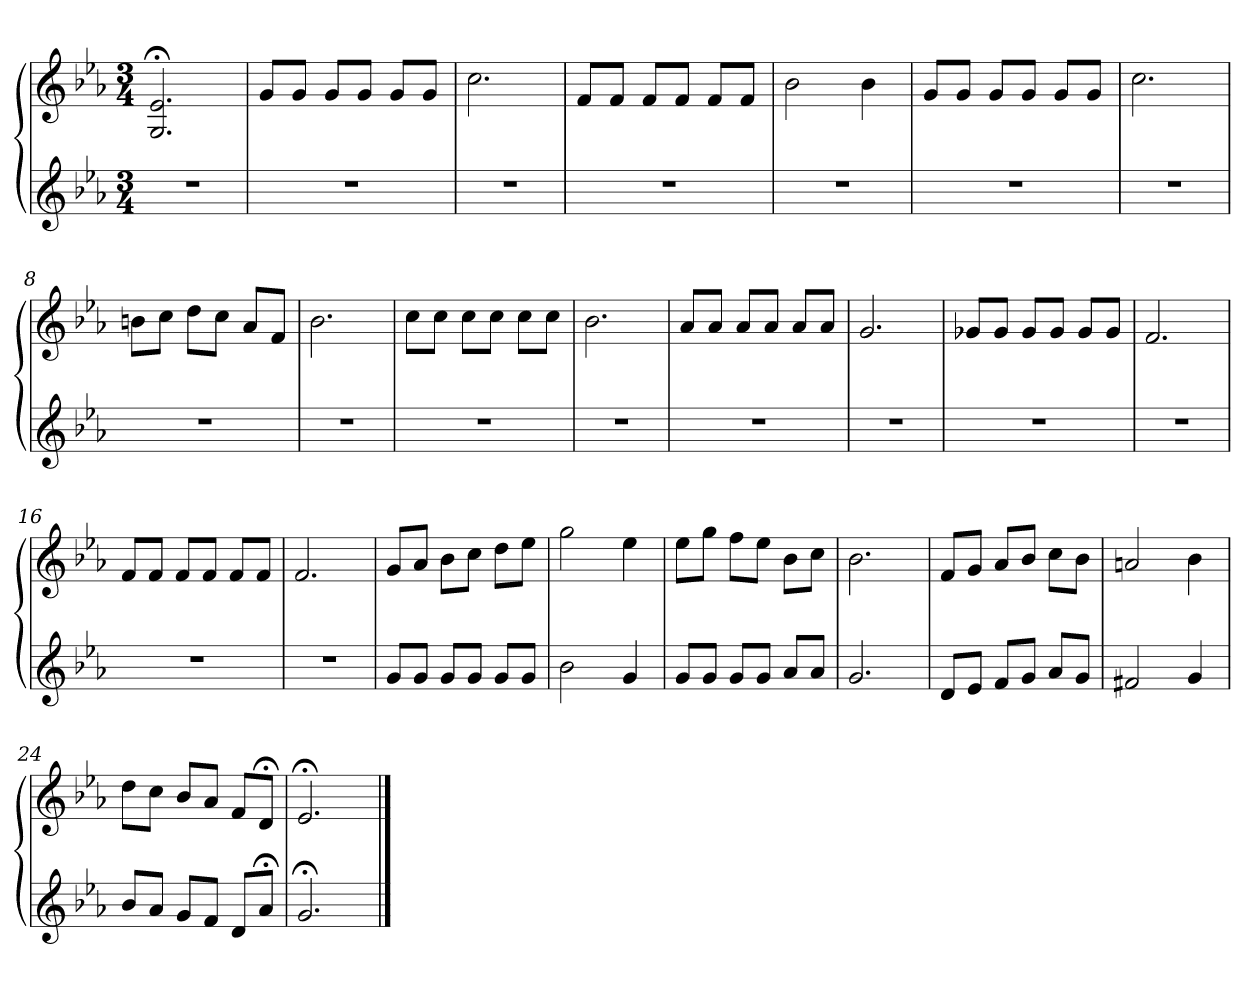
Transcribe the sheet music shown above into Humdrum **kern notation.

**kern	**kern
*part1	*part1
*staff2	*staff1
*clefG2	*clefG2
*k[b-e-a-]	*k[b-e-a-]
*M3/4	*M3/4
=1	=1
2.r	2.G;</ 2.e-;</
=2	=2
2.r	8g/L
.	8g/J
.	8g/L
.	8g/J
.	8g/L
.	8g/J
=3	=3
2.r	2.cc\
=4	=4
2.r	8f/L
.	8f/J
.	8f/L
.	8f/J
.	8f/L
.	8f/J
=5	=5
2.r	2b-\
.	4b-\
=6	=6
2.r	8g/L
.	8g/J
.	8g/L
.	8g/J
.	8g/L
.	8g/J
=7	=7
2.r	2.cc\
!!LO:LB:g=z
=8	=8
2.r	8bn\L
.	8cc\J
.	8dd\L
.	8cc\J
.	8a-/L
.	8f/J
=9	=9
2.r	2.b-\
=10	=10
2.r	8cc\L
.	8cc\J
.	8cc\L
.	8cc\J
.	8cc\L
.	8cc\J
=11	=11
2.r	2.b-\
=12	=12
2.r	8a-/L
.	8a-/J
.	8a-/L
.	8a-/J
.	8a-/L
.	8a-/J
=13	=13
2.r	2.g/
=14	=14
2.r	8g-X/L
.	8g-/J
.	8g-/L
.	8g-/J
.	8g-/L
.	8g-/J
=15	=15
2.r	2.f/
!!LO:LB:g=z
=16	=16
2.r	8f/L
.	8f/J
.	8f/L
.	8f/J
.	8f/L
.	8f/J
=17	=17
2.r	2.f/
=18	=18
8g/L	8g/L
8g/J	8a-/J
8g/L	8b-\L
8g/J	8cc\J
8g/L	8dd\L
8g/J	8ee-\J
=19	=19
2b-\	2gg\
4g/	4ee-\
=20	=20
8g/L	8ee-\L
8g/J	8gg\J
8g/L	8ff\L
8g/J	8ee-\J
8a-/L	8b-\L
8a-/J	8cc\J
=21	=21
2.g/	2.b-\
=22	=22
8d/L	8f/L
8e-/J	8g/J
8f/L	8a-/L
8g/J	8b-/J
8a-/L	8cc\L
8g/J	8b-\J
!!LO:LB:g=z
=23	=23
2f#X/	2an/
4g/	4b-\
=24	=24
8b-/L	8dd\L
8a-/J	8cc\J
8g/L	8b-/L
8f/J	8a-/J
8d/L	8f/L
8a-;</J	8d;</J
=25	=25
2.g;</	2.e-;</
==	==
*-	*-
